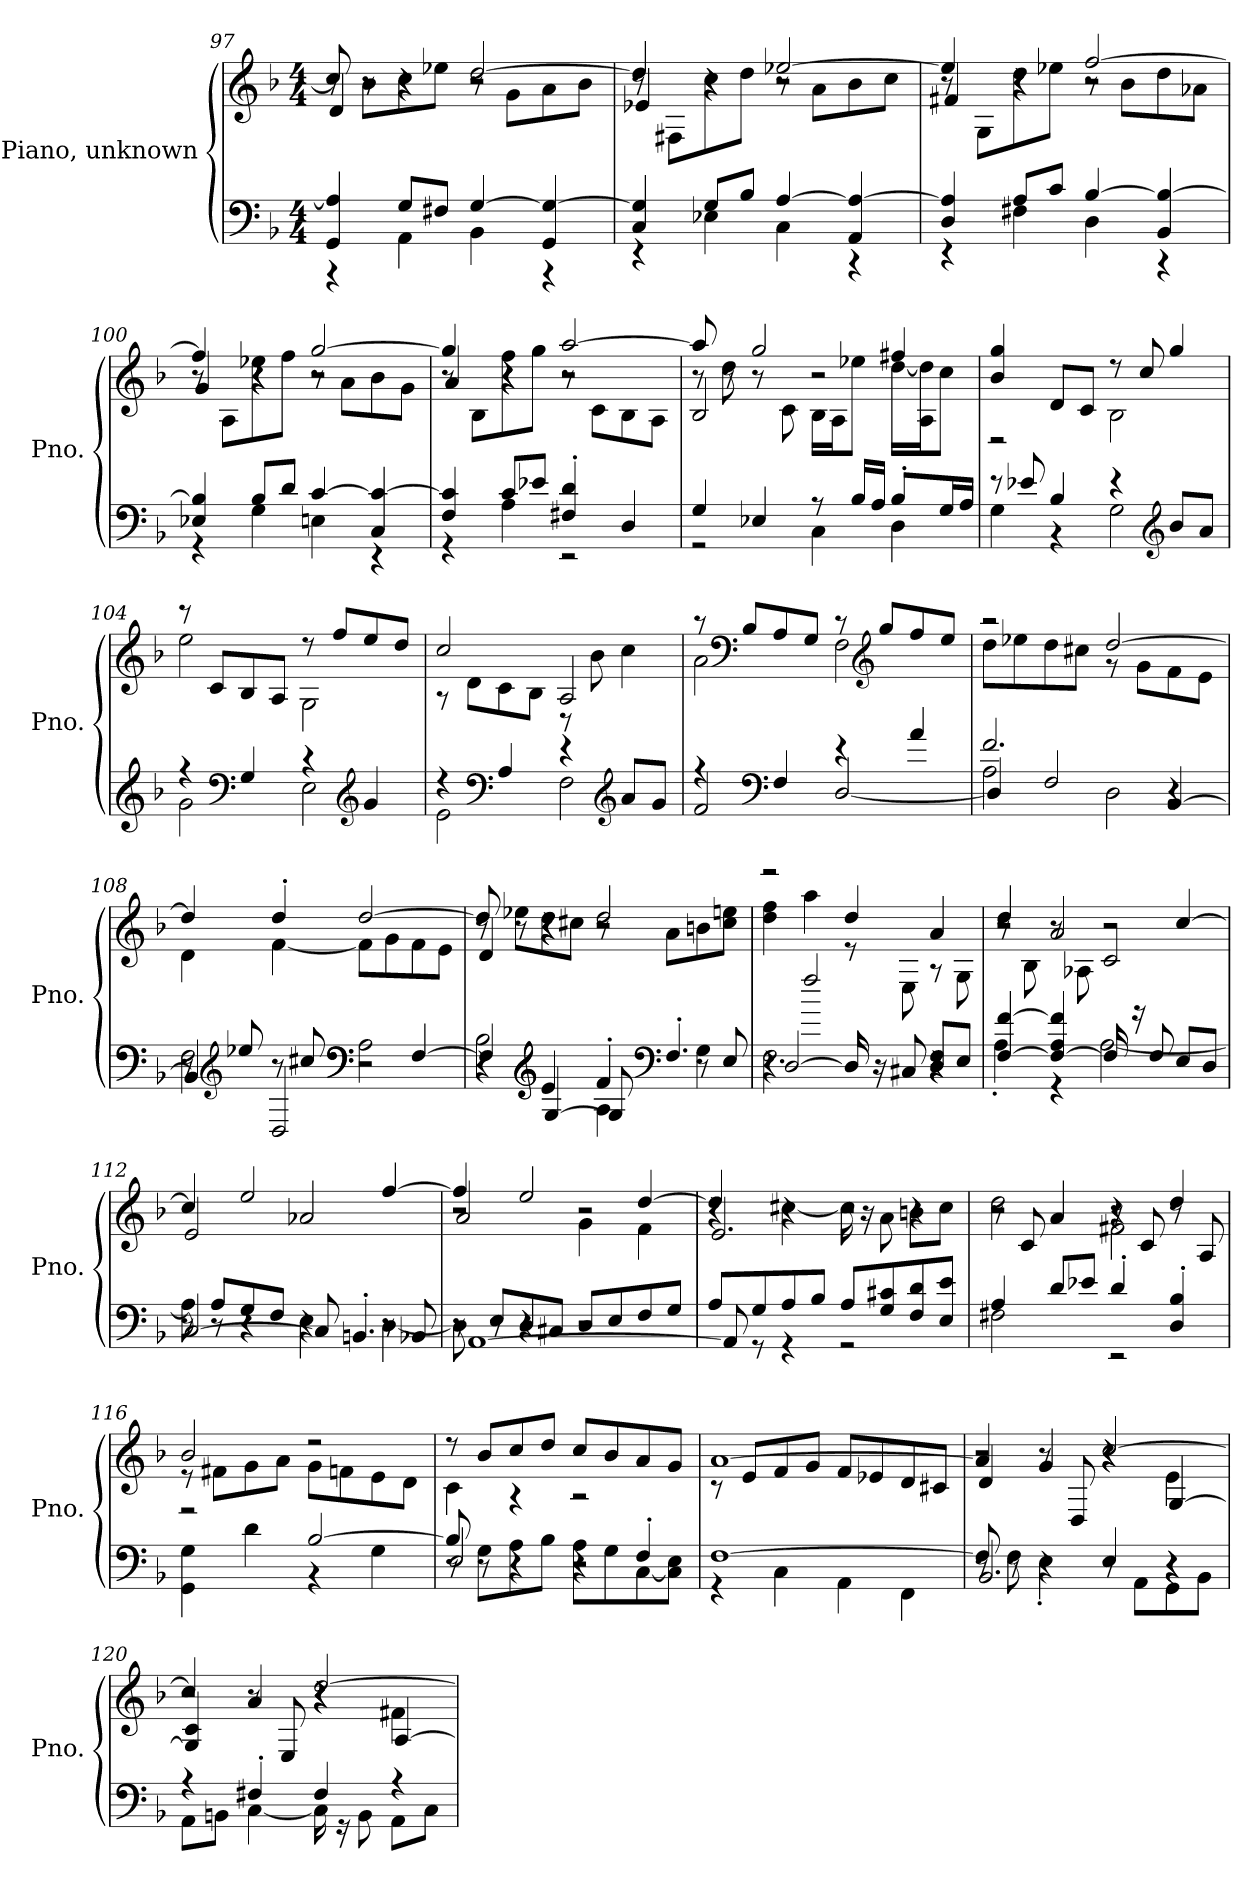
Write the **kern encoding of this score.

**kern	**kern
*part1	*part1
*staff2	*staff1
*I"Piano, unknown	*
*I'Pno.	*
*clefF4	*clefG2
*k[b-]	*k[b-]
*M4/4	*M4/4
=97	=97
*^	*^
*	*	*	*^
4GG/ 4A/]	4r	8cc/]	8r	4d/
.	.	8r	8b-\L	.
8G/L	4AA\	4r	8cc\	4r
8F#X/J	.	.	8ee-X\J	.
[4G/	4BB-\	[2dd/	8r	2r
.	.	.	8g\L	.
4GG/ 4G/_	4r	.	8a\	.
.	.	.	8b-\J	.
=98	=98	=98	=98	=98
4C/ 4G/]	4r	4dd/]	8r	4e-X/
.	.	.	8F#X\L	.
8G/L	4E-X\	4r	8cc\	4r
8B-/J	.	.	8dd\J	.
[4A/	4C\	[2ee-X/	8r	2r
.	.	.	8a\L	.
4AA/ 4A/_	4r	.	8b-\	.
.	.	.	8cc\J	.
=99	=99	=99	=99	=99
4D/ 4A/]	4r	4ee-/]	8r	4f#X/
.	.	.	8G\L	.
8A/L	4F#X\	4r	8dd\	4r
8c/J	.	.	8ee-X\J	.
[4B-/	4D\	[2ff/	8r	2r
.	.	.	8b-\L	.
4BB-/ 4B-/_	4r	.	8dd\	.
.	.	.	8a-X\J	.
!!LO:LB:g=z	!!	!!
=100	=100	=100	=100	=100
4E-X/ 4B-/]	4r	4ff/]	8r	4g/
.	.	.	8A\L	.
8B-/L	4G\	4r	8ee-X\	4r
8d/J	.	.	8ff\J	.
[4c/	4En\	[2gg/	8r	2r
.	.	.	8a\L	.
4C/ 4c/_	4r	.	8b-\	.
.	.	.	8g\J	.
=101	=101	=101	=101	=101
4F/ 4c/]	4r	4gg/]	8r	4a/
.	.	.	8B-\L	.
8c/L	4A\	4r	8ff\	4r
8e-X/J	.	.	8gg\J	.
4F#X/' 4d/'	2r	[2aa/	8r	2r
.	.	.	8c\L	.
4D/	.	.	8B-\	.
.	.	.	8A\J	.
=102	=102	=102	=102	=102
4G/	2r	8aa/]	8r	2B-/
.	.	8r	8dd\	.
4E-X/	.	2gg/	8r	.
.	.	.	8c\	.
8r	4C\	.	16B-\LL	2r
.	.	.	16A\J	.
16B-/LL	.	.	8ee-X\J	.
16A/JJ	.	.	.	.
8B-'/L	4D\	4ff#X/	[16dd\LL	.
.	.	.	16A\ 16dd\]J	.
16G/L	.	.	8cc\J	.
16A/JJ	.	.	.	.
*	*	*	*v	*v
!!LO:LB:g=z
=103	=103	=103	=103
8r	4G\	4b-/ 4gg/	2r
8e-X/	.	.	.
4B-/	4r	8d/L	.
.	.	8c/J	.
4r	2G\	8r	2B-\
.	.	8cc/	.
*clefG2	*	*	*
8b-/L	.	4gg/	.
8a/J	.	.	.
=104	=104	=104	=104
4r	2g\	8r	2ee\
.	.	8c/L	.
*clefF4	*	*	*
4G/	.	8B-/	.
.	.	8A/J	.
4r	2E\	8r	2G\
.	.	8ff/L	.
*clefG2	*	*	*
4g/	.	8ee/	.
.	.	8dd/J	.
=105	=105	=105	=105
4r	2e\	2cc/	8r
.	.	.	8d\L
*clefF4	*	*	*
4A/	.	.	8c\
.	.	.	8B-\J
4r	2F\	2A/	8r
.	.	.	8b-\
*clefG2	*	*	*
8a/L	.	.	4cc\
8g/J	.	.	.
!!LO:LB:g=z	!!
=106	=106	=106	=106
4r	2f/	8r	2a\
*	*	*clefF4	*
.	.	8B-/L	.
*clefF4	*	*	*
4F/	.	8A/	.
.	.	8G/J	.
4r	[2D/	8r	2F\
*	*	*clefG2	*
.	.	8gg/L	.
4a/	.	8ff/	.
.	.	8ee/J	.
=107	=107	=107	=107
*	*^	*	*
2.f/	2A\	4D/]	2r	8dd\L
.	.	.	.	8ee-X\
.	.	2F/	.	8dd\
.	.	.	.	8cc#X\J
.	2D\	.	[2dd/	8r
.	.	.	.	8g\L
4r	.	[4BB-/	.	8f\
.	.	.	.	8e\J
=108	=108	=108	=108	=108
8r	2F\	4BB-/]	4dd/]	4d\
*clefG2	*	*	*	*
8ee-X/	.	.	.	.
8r	.	2D/	4dd'/	[4f\
8cc#X/	.	.	.	.
*clefF4	*	*	*	*
2r	2A\	.	[2dd/	8f\L]
.	.	.	.	8g\
.	.	[4F/	.	8f\
.	.	.	.	8e\J
!!LO:PB:g=z
=109	=109	=109	=109	=109
*	*	*	*	*^
4r	2B-\	4F/]	8dd/]	8r	4d/
.	.	.	8r	8ee-X\L	.
*clefG2	*	*	*	*	*
4e/	.	[4G/	4r	8dd\	4r
.	.	.	.	8cc#X\J	.
4f'/	4A\	8G/]	2dd/	8r	2r
*clefF4	*	*	*	*	*
.	.	4.F'/	.	8a\L	.
8r	4G\	.	.	8bn\	.
8E/	.	.	.	8cc#\ 8een\J	.
*	*	*	*	*v	*v
=110	=110	=110	=110	=110
4r	2.F\	[2D/	2r	4dd\ 4ff\
2ff/	.	.	.	4aa\
.	.	16D/]	4dd/	8r
.	.	16r	.	.
.	.	8C#X/	.	8E\
4r	4r	8D/ 8F/L	4a/	8r
.	.	8E/J	.	8G\
*	*v	*v	*	*
=111	=111	=111	=111
*	*	*	*^
[4F/ [4f/	4A'\	4dd/	8r	2r
.	.	.	8B-\	.
4F/_ 4A/ 4f/]	4r	2a/	8r	.
.	.	.	8A-X\	.
16F/]	[2A\	.	2r	2c/
16r	.	.	.	.
8F/	.	.	.	.
8E/L	.	[4cc/	.	.
8D/J	.	.	.	.
*	*	*	*v	*v
!!LO:LB:g=z
=112	=112	=112	=112
*	*^	*	*
8r	8A\]	[2C/	4cc/]	2e/
8A/L	8r	.	.	.
8G/	4r	.	2ee/	.
8F/J	.	.	.	.
4r	4E\	8C/]	.	2a-X/
.	.	4.BBn'/	.	.
8r	[4D\	.	[4ff/	.
8BB-X/	.	.	.	.
=113	=113	=113	=113	=113
*	*	*	*	*^
8r	8D\]	[1AA	4ff/]	2r	2a/
8E/L	8r	.	.	.	.
8D/	4r	.	2ee/	.	.
8C#X/J	.	.	.	.	.
8D/L	2r	.	.	4g\	2r
8E/	.	.	.	.	.
8F/	.	.	[4dd/	4f\	.
8G/J	.	.	.	.	.
*	*v	*v	*	*	*
=114	=114	=114	=114	=114
8A/L	8AA/]	4dd/]	4r	2.e/
8G/	8r	.	.	.
8A/	4r	4r	[4cc#X\	.
8B-/J	.	.	.	.
8A/L	2r	2r	16cc#\]	.
.	.	.	16r	.
8G/ 8c#X/	.	.	8a\	.
8F/ 8d/	.	.	8bn\L	4r
8E/ 8e/J	.	.	8cc#\J	.
!!LO:LB:g=z	!!	!!
=115	=115	=115	=115	=115
4A/	2F#X\	2r	2dd\	8r
.	.	.	.	8c/
8d/L	.	.	.	4a/
8e-X/J	.	.	.	.
4d'/	2r	4r	2f#X\	8r
.	.	.	.	8c/
4D/' 4B-/'	.	4dd/	.	8r
.	.	.	.	8A/
*	*	*	*v	*v
=116	=116	=116	=116
2r	4GG\ 4G\	2b-/	8r
.	.	.	8f#X\L
.	4d\	.	8g\
.	.	.	8a\J
[2B-/	4r	2r	8g\L
.	.	.	8fn\
.	4G\	.	8e\
.	.	.	8d\J
=117	=117	=117	=117
*	*^	*	*
8B-/]	8r	2E/	8r	4c\
8r	8G\L	.	8b-/L	.
4r	8A\	.	8cc/	4r
.	8B-\J	.	8dd/J	.
2r	8A\L	4r	8cc/L	2r
.	8G\	.	8b-/	.
.	[8C\	4F'/	8a/	.
.	8C\] 8E\J	.	8g/J	.
*	*v	*v	*	*
=118	=118	=118	=118
[1F	4r	[1a	8r
.	.	.	8e/L
.	4C\	.	8f/
.	.	.	8g/J
.	4AA\	.	8f/L
.	.	.	8e-X/
.	4FF\	.	8d/
.	.	.	8c#X/J
!!LO:LB:g=z
=119	=119	=119	=119
*	*^	*	*^
8F/]	8r	2.BB-/	4a/]	2r	4d/
8r	8F\	.	.	.	.
4r	4E'\	.	4g/	.	8r
.	.	.	.	.	8D/
4E/	8r	.	[2cc/	4r	4r
.	8AA\L	.	.	.	.
4r	8GG\	4r	.	4e\	[4G/
.	8BB-\J	.	.	.	.
*	*v	*v	*	*	*
=120	=120	=120	=120	=120
4r	8AA\L	4cc/]	2r	4G/] 4c/
.	8BBn\J	.	.	.
4F#X'/	[4C\	4a/	.	8r
.	.	.	.	8E/
4F#/	16C\]	[2dd/	4r	4r
.	16r	.	.	.
.	8BB\	.	.	.
4r	8AA\L	.	4f#X\	[4A/
.	8C\J	.	.	.
*v	*v	*	*	*
*	*v	*v	*v
=	=
*-	*-
